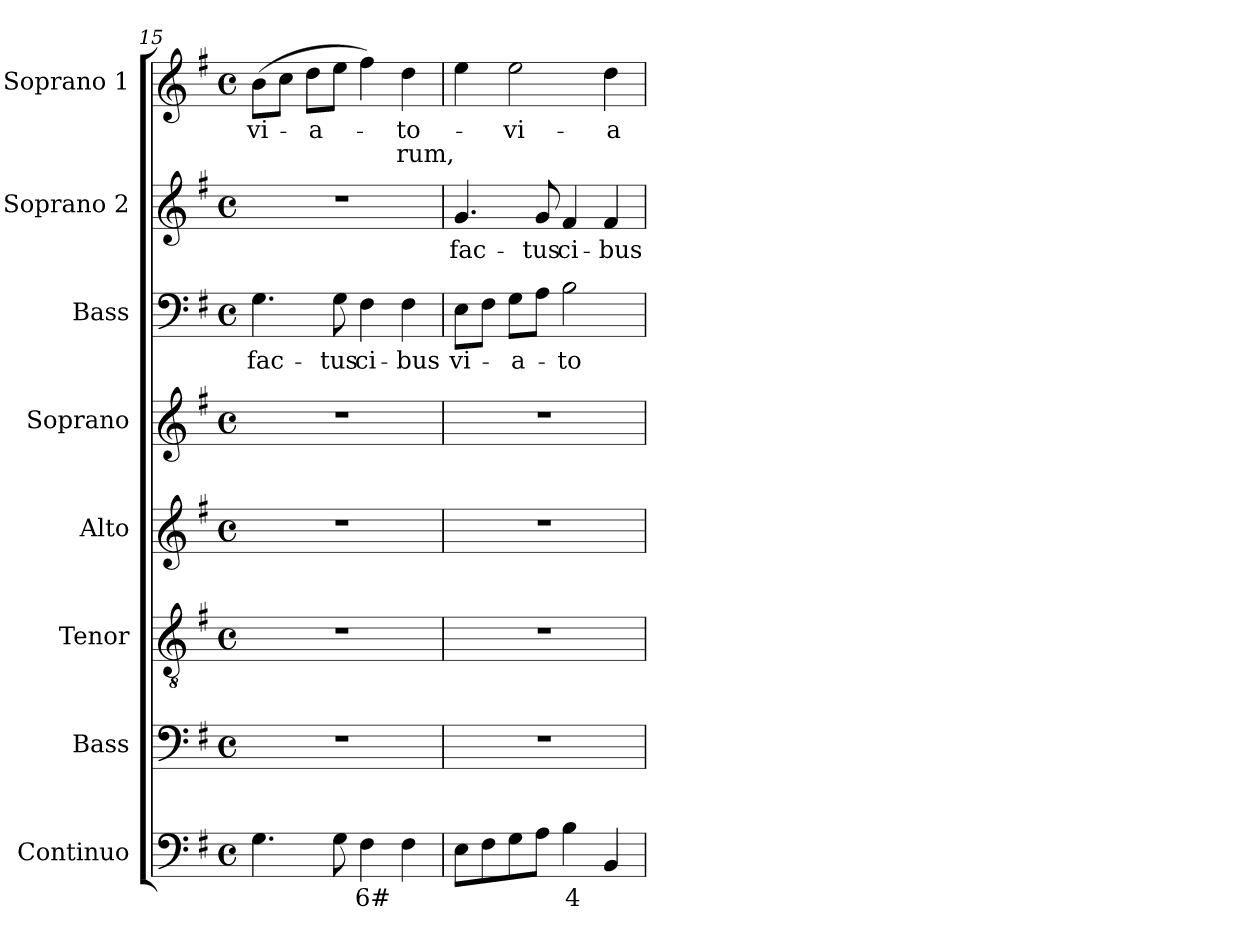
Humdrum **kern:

**kern	**text	**kern	**kern	**kern	**kern	**kern	**text	**kern	**text	**kern	**text	**text
*part8	*part8	*part7	*part6	*part5	*part4	*part3	*part3	*part2	*part2	*part1	*part1	*part1
*staff8	*staff8	*staff7	*staff6	*staff5	*staff4	*staff3	*staff3	*staff2	*staff2	*staff1	*staff1	*staff1
*I"Continuo	*	*I"Bass	*I"Tenor	*I"Alto	*I"Soprano	*I"Bass	*	*I"Soprano 2	*	*I"Soprano 1	*	*
*I'Cont.	*	*I'B.	*I'T.	*I'A.	*I'S.	*I'B.	*	*I'S2.	*	*I'S1.	*	*
*clefF4	*	*clefF4	*clefGv2	*clefG2	*clefG2	*clefF4	*	*clefG2	*	*clefG2	*	*
*	*	*	*ITrd7c12	*	*	*	*	*	*	*	*	*
*k[f#]	*	*k[f#]	*k[f#]	*k[f#]	*k[f#]	*k[f#]	*	*k[f#]	*	*k[f#]	*	*
*G:	*	*G:	*G:	*G:	*G:	*G:	*	*G:	*	*G:	*	*
*M4/4	*	*M4/4	*M4/4	*M4/4	*M4/4	*M4/4	*	*M4/4	*	*M4/4	*	*
*met(c)	*	*met(c)	*met(c)	*met(c)	*met(c)	*met(c)	*	*met(c)	*	*met(c)	*	*
=15	=15	=15	=15	=15	=15	=15	=15	=15	=15	=15	=15	=15
!	!	!	!	!	!	!	!LO:LY:b:color=#000000	!	!	!	!	!
!	!	!	!	!	!	!	!	!	!	!	!LO:LY:b:color=#000000	!
4.Gi\	.	1r	1r	1r	1r	4.Gi\	fac-	1r	.	(8bi\L	vi-	.
.	.	.	.	.	.	.	.	.	.	8cci\J	.	.
!	!	!	!	!	!	!	!	!	!	!	!LO:LY:b:color=#000000	!
.	.	.	.	.	.	.	.	.	.	8ddi\L	-a-	.
!	!	!	!	!	!	!	!LO:LY:b:color=#000000	!	!	!	!	!
8Gi\	.	.	.	.	.	8Gi\	-tus	.	.	8eei\J	.	.
!	!LO:LY:b:color=#000000	!	!	!	!	!	!	!	!	!	!	!
!	!	!	!	!	!	!	!LO:LY:b:color=#000000	!	!	!	!	!
4F#i\	6#	.	.	.	.	4F#i\	ci-	.	.	4ff#i\)	.	.
!	!	!	!	!	!	!	!LO:LY:b:color=#000000	!	!	!	!	!
!	!	!	!	!	!	!	!	!	!	!	!LO:LY:b:color=#000000	!LO:LY:b:color=#000000
4F#i\	.	.	.	.	.	4F#i\	-bus	.	.	4ddi\	-to-	-rum,
=16	=16	=16	=16	=16	=16	=16	=16	=16	=16	=16	=16	=16
!	!	!	!	!	!	!	!LO:LY:b:color=#000000	!	!	!	!	!
!	!	!	!	!	!	!	!	!	!LO:LY:b:color=#000000	!	!	!
8Ei\L	.	1r	1r	1r	1r	8Ei\L	vi-	4.gi/	fac-	4eei\	.	.
8F#i\	.	.	.	.	.	8F#i\J	.	.	.	.	.	.
!	!	!	!	!	!	!	!LO:LY:b:color=#000000	!	!	!	!	!
!	!	!	!	!	!	!	!	!	!	!	!LO:LY:b:color=#000000	!
8Gi\	.	.	.	.	.	8Gi\L	-a-	.	.	2eei\	vi-	.
!	!	!	!	!	!	!	!	!	!LO:LY:b:color=#000000	!	!	!
8Ai\J	.	.	.	.	.	8Ai\J	.	8gi/	-tus	.	.	.
!	!LO:LY:b:color=#000000	!	!	!	!	!	!	!	!	!	!	!
!	!	!	!	!	!	!	!LO:LY:b:color=#000000	!	!	!	!	!
!	!	!	!	!	!	!	!	!	!LO:LY:b:color=#000000	!	!	!
4Bi\	4	.	.	.	.	2Bi\	-to-	4f#i/	ci-	.	.	.
!	!	!	!	!	!	!	!	!	!LO:LY:b:color=#000000	!	!	!
!	!	!	!	!	!	!	!	!	!	!	!LO:LY:b:color=#000000	!
4BBi/	.	.	.	.	.	.	.	4f#i/	-bus	4ddi\	-a-	.
=	=	=	=	=	=	=	=	=	=	=	=	=
*-	*-	*-	*-	*-	*-	*-	*-	*-	*-	*-	*-	*-
